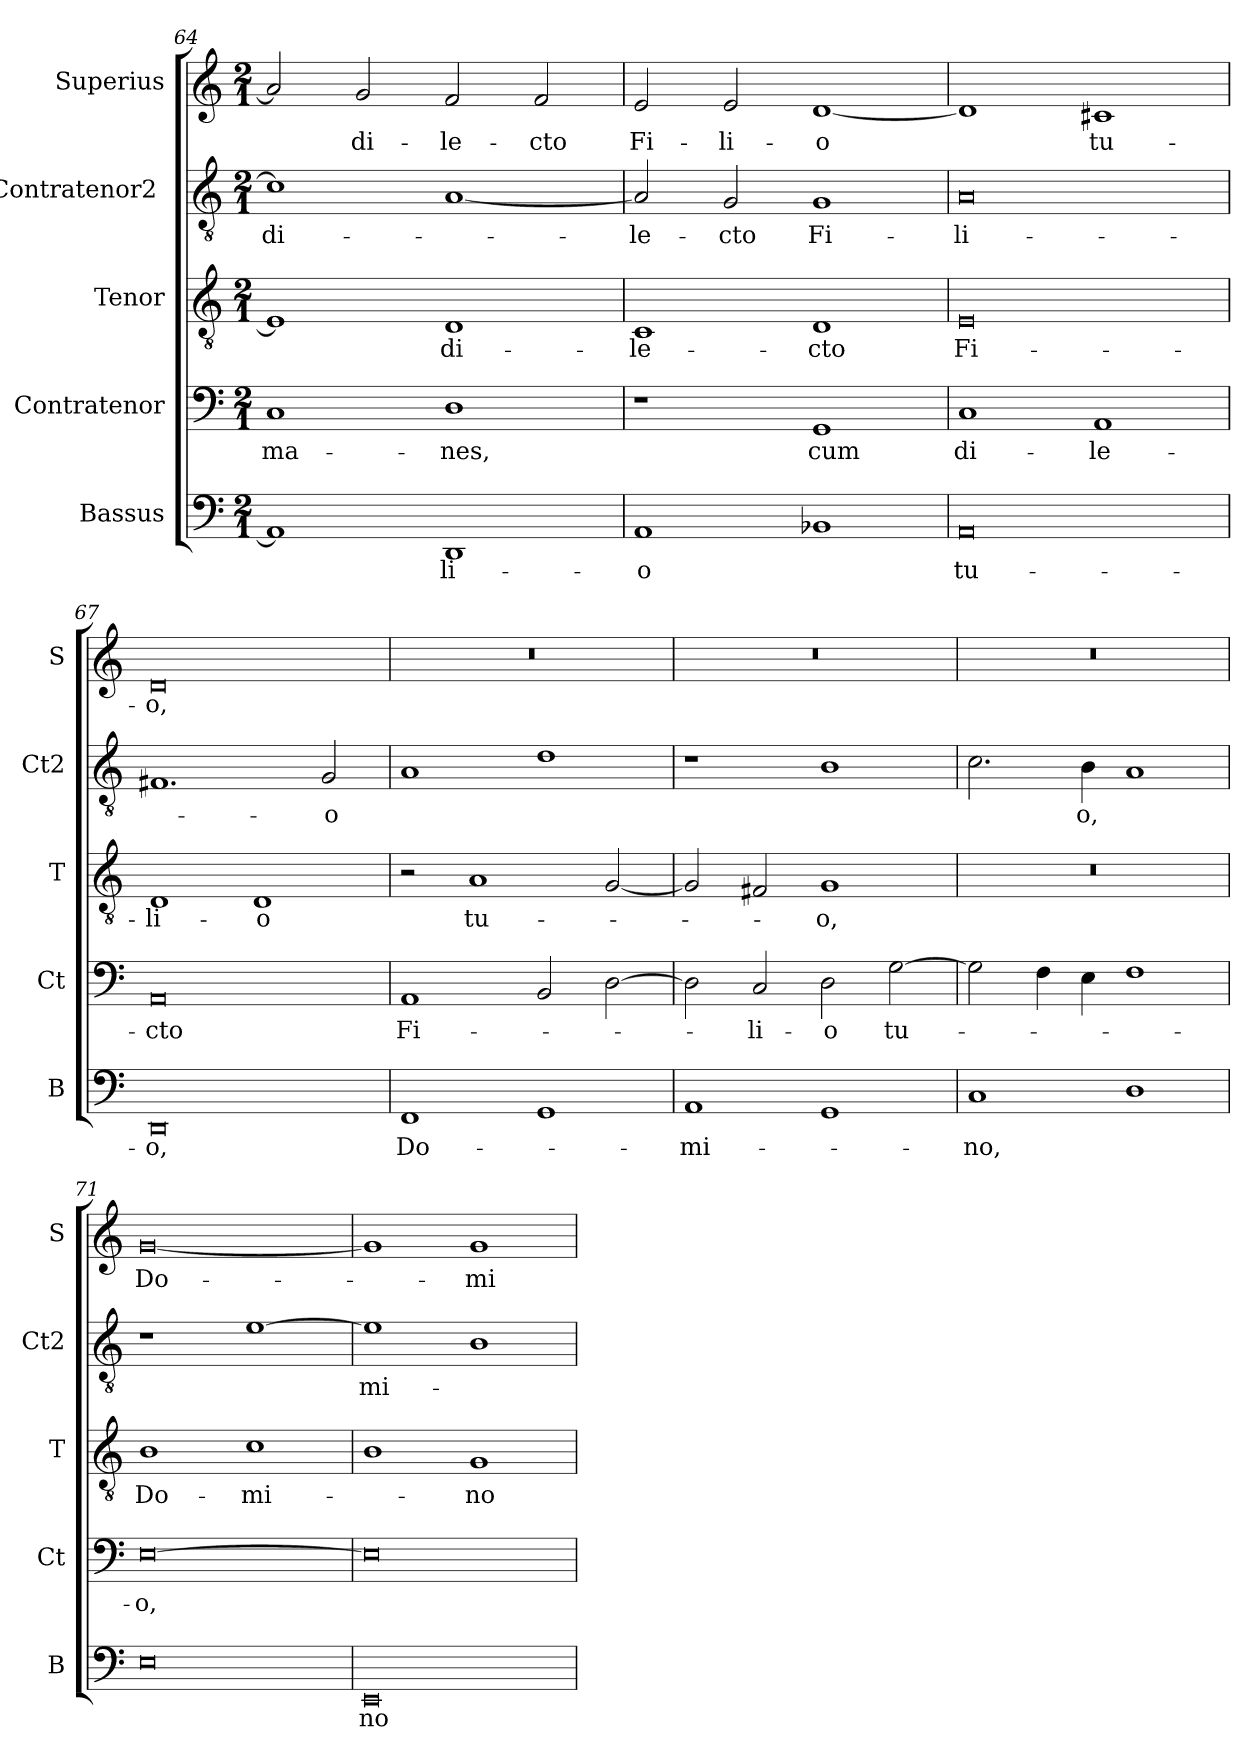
**kern	**text	**kern	**text	**kern	**text	**kern	**text	**kern	**text
*part5	*part5	*part4	*part4	*part3	*part3	*part2	*part2	*part1	*part1
*staff5	*staff5	*staff4	*staff4	*staff3	*staff3	*staff2	*staff2	*staff1	*staff1
*I"Bassus	*	*I"Contratenor	*	*I"Tenor	*	*I"Contratenor2 	*	*I"Superius	*
*I'B	*	*I'Ct	*	*I'T	*	*I'Ct2	*	*I'S	*
*clefF4	*	*clefF4	*	*clefGv2	*	*clefGv2	*	*clefG2	*
*k[]	*	*k[]	*	*k[]	*	*k[]	*	*k[]	*
*M2/1	*	*M2/1	*	*M2/1	*	*M2/1	*	*M2/1	*
=64	=64	=64	=64	=64	=64	=64	=64	=64	=64
1AA]	.	1C	-ma-	1E]	.	1c]	di-	2a/]	.
.	.	.	.	.	.	.	.	2g/	di-
1DD	-li-	1D	-nes,	1D	di-	[1A	.	2f/	-le-
.	.	.	.	.	.	.	.	2f/	-cto
=65	=65	=65	=65	=65	=65	=65	=65	=65	=65
1AA	-o	1r	.	1C	-le-	2A/]	-le-	2e/	Fi-
.	.	.	.	.	.	2G/	-cto	2e/	-li-
1BB-X	.	1GG	cum	1D	-cto	1G	Fi-	[1d	-o
=66	=66	=66	=66	=66	=66	=66	=66	=66	=66
0AA	tu-	1C	di-	0E	Fi-	0A	-li-	1d]	.
.	.	1AA	-le-	.	.	.	.	1c#X	tu-
=67	=67	=67	=67	=67	=67	=67	=67	=67	=67
0DD	-o,	0AA	-cto	1D	-li-	1.F#X	.	0d	-o,
.	.	.	.	1D	-o	.	.	.	.
.	.	.	.	.	.	2G/	-o	.	.
=68	=68	=68	=68	=68	=68	=68	=68	=68	=68
1FF	Do-	1AA	Fi-	2r	.	1A	.	0r	.
.	.	.	.	1A	tu-	.	.	.	.
1GG	.	2BB/	.	.	.	1d	.	.	.
.	.	[2D\	.	[2G/	.	.	.	.	.
=69	=69	=69	=69	=69	=69	=69	=69	=69	=69
1AA	-mi-	2D\]	.	2G/]	.	1r	.	0r	.
.	.	2C/	-li-	2F#X/	.	.	.	.	.
1GG	.	2D\	-o	1G	-o,	1B	.	.	.
.	.	[2G\	tu-	.	.	.	.	.	.
=70	=70	=70	=70	=70	=70	=70	=70	=70	=70
1C	-no,	2G\]	.	0r	.	2.c\	.	0r	.
.	.	4F\	.	.	.	.	.	.	.
.	.	4E\	.	.	.	4B\	-o,	.	.
1D	.	1F	.	.	.	1A	.	.	.
=71	=71	=71	=71	=71	=71	=71	=71	=71	=71
0E	.	[0E	-o,	1B	Do-	1r	.	[0g	Do-
.	.	.	.	1c	-mi-	[1e	.	.	.
=72	=72	=72	=72	=72	=72	=72	=72	=72	=72
0EE	no-	0E]	.	1B	.	1e]	-mi-	1g]	.
.	.	.	.	1G	-no-	1B	.	1g	-mi-
=	=	=	=	=	=	=	=	=	=
*-	*-	*-	*-	*-	*-	*-	*-	*-	*-
